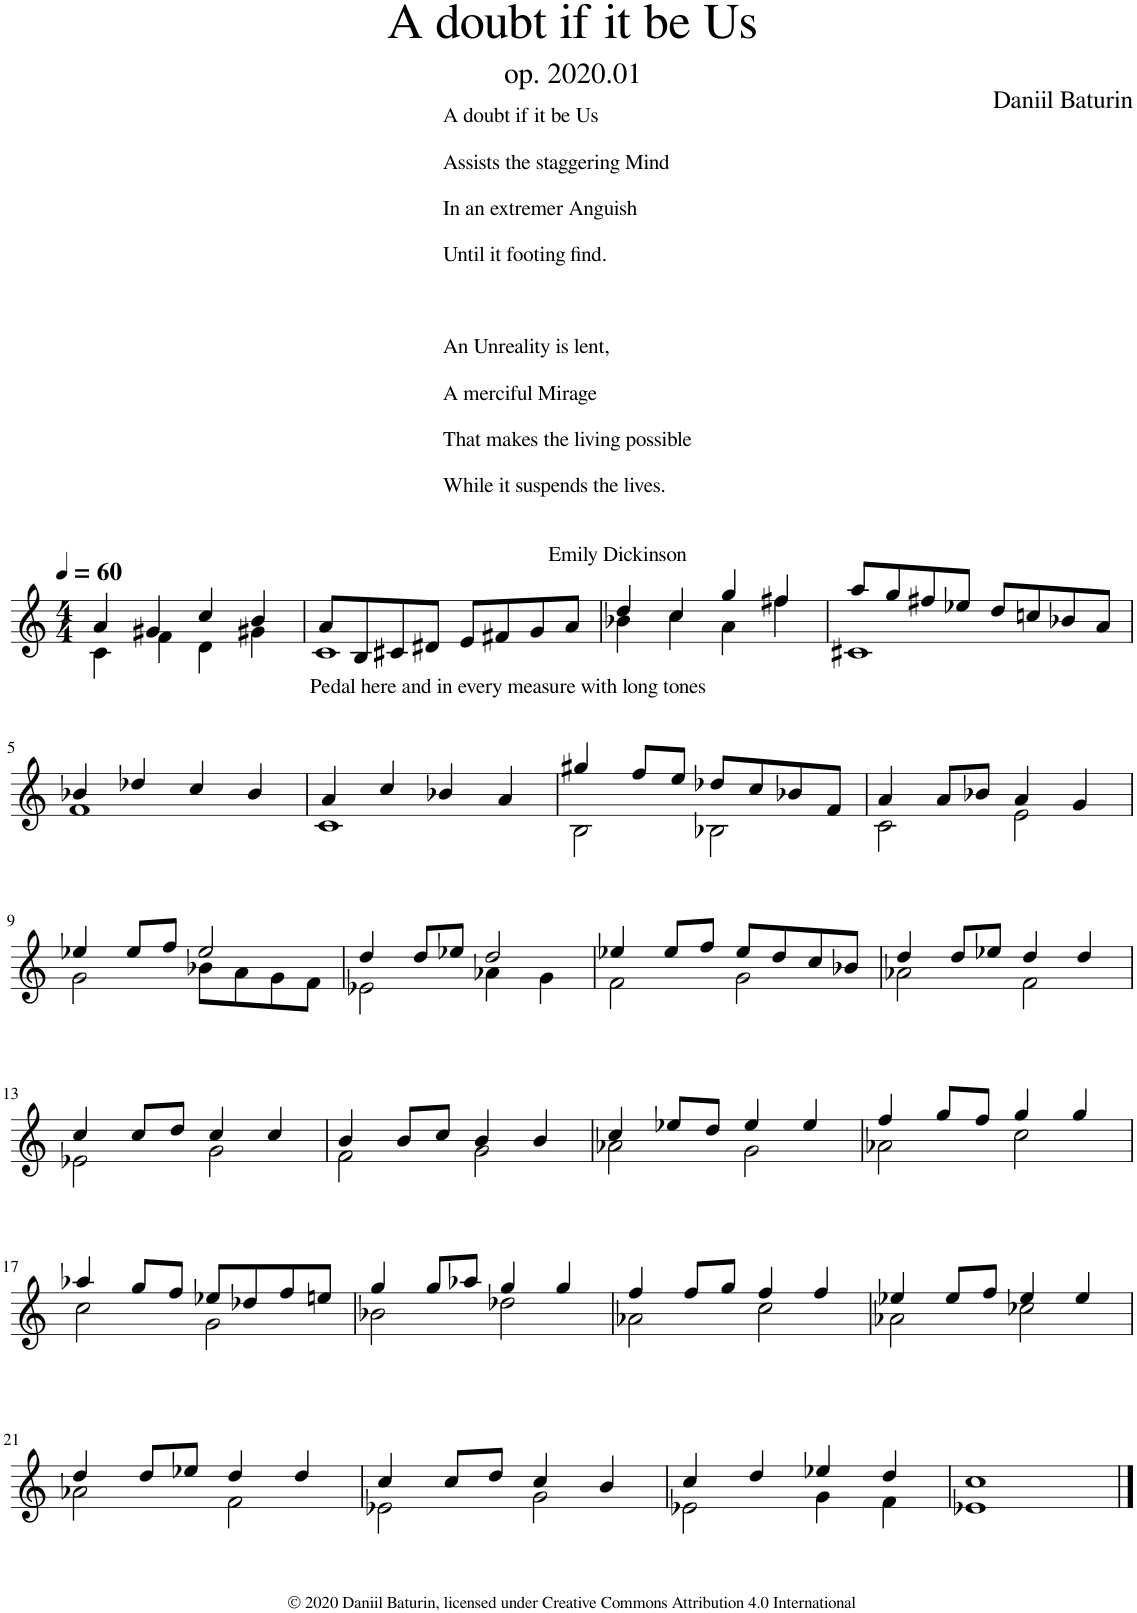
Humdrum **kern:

**kern
*part1
*staff1
*I"Vibraphone
*I'Vib.
*clefG2
*k[]
*M4/4
*MM60
=1
*^
!LO:TX:a:t=A doubt if it be Us	!
!LO:TX:a:t=Assists the staggering Mind	!
!LO:TX:a:t=In an extremer Anguish	!
!LO:TX:a:t=Until it footing find.	!
!LO:TX:a:t=An Unreality is lent,	!
!LO:TX:a:t=A merciful Mirage	!
!LO:TX:a:t=That makes the living possible	!
!LO:TX:a:t=While it suspends the lives.	!
!LO:TX:a:t=Emily Dickinson	!
4a/	4c\
4g#X/	4f\
4cc/	4d\
4b/	4g#X\
=2	=2
!LO:TX:b:t=Pedal here and in every measure with long tones	!
8a/L	1c
8B/	.
8c#X/	.
8d#X/J	.
8e/L	.
8f#X/	.
8g/	.
8a/J	.
=3	=3
4dd/	4b-X\
4cc/	4cc\
4gg/	4a\
4ff#X/	4ff#\
=4	=4
8aa/L	1c#X
8gg/	.
8ff#X/	.
8ee-X/J	.
8dd/L	.
8ccn/	.
8b-X/	.
8a/J	.
!!LO:LB:g=z	!!
=5	=5
4b-X/	1f
4dd-X/	.
4cc/	.
4b-/	.
=6	=6
4a/	1c
4cc/	.
4b-X/	.
4a/	.
=7	=7
4gg#X/	2B\
8ff/L	.
8ee/J	.
8dd-X/L	2B-X\
8cc/	.
8b-X/	.
8f/J	.
=8	=8
4a/	2c\
8a/L	.
8b-X/J	.
4a/	2e\
4g/	.
!!LO:LB:g=z	!!
=9	=9
4ee-X/	2g\
8ee-/L	.
8ff/J	.
2ee-/	8b-X\L
.	8a\
.	8g\
.	8f\J
=10	=10
4dd/	2e-X\
8dd/L	.
8ee-X/J	.
2dd/	4a-X\
.	4g\
=11	=11
4ee-X/	2f\
8ee-/L	.
8ff/J	.
8ee-/L	2g\
8dd/	.
8cc/	.
8b-X/J	.
=12	=12
4dd/	2a-X\
8dd/L	.
8ee-X/J	.
4dd/	2f\
4dd/	.
!!LO:LB:g=z	!!
=13	=13
4cc/	2e-X\
8cc/L	.
8dd/J	.
4cc/	2g\
4cc/	.
=14	=14
4b/	2f\
8b/L	.
8cc/J	.
4b/	2g\
4b/	.
=15	=15
4cc/	2a-X\
8ee-X/L	.
8dd/J	.
4ee-/	2g\
4ee-/	.
=16	=16
4ff/	2a-X\
8gg/L	.
8ff/J	.
4gg/	2cc\
4gg/	.
!!LO:LB:g=z	!!
=17	=17
4aa-X/	2cc\
8gg/L	.
8ff/J	.
8ee-X/L	2g\
8dd-X/	.
8ff/	.
8een/J	.
=18	=18
4gg/	2b-X\
8gg/L	.
8aa-X/J	.
4gg/	2dd-X\
4gg/	.
=19	=19
4ff/	2a-X\
8ff/L	.
8gg/J	.
4ff/	2cc\
4ff/	.
=20	=20
4ee-X/	2a-X\
8ee-/L	.
8ff/J	.
4ee-/	2cc-X\
4ee-/	.
!!LO:LB:g=z	!!
=21	=21
4dd/	2a-X\
8dd/L	.
8ee-X/J	.
4dd/	2f\
4dd/	.
=22	=22
4cc/	2e-X\
8cc/L	.
8dd/J	.
4cc/	2g\
4b/	.
=23	=23
4cc/	2e-X\
4dd/	.
4ee-X/	4g\
4dd/	4f\
=24	=24
1e-X	1cc
*v	*v
==
*-
